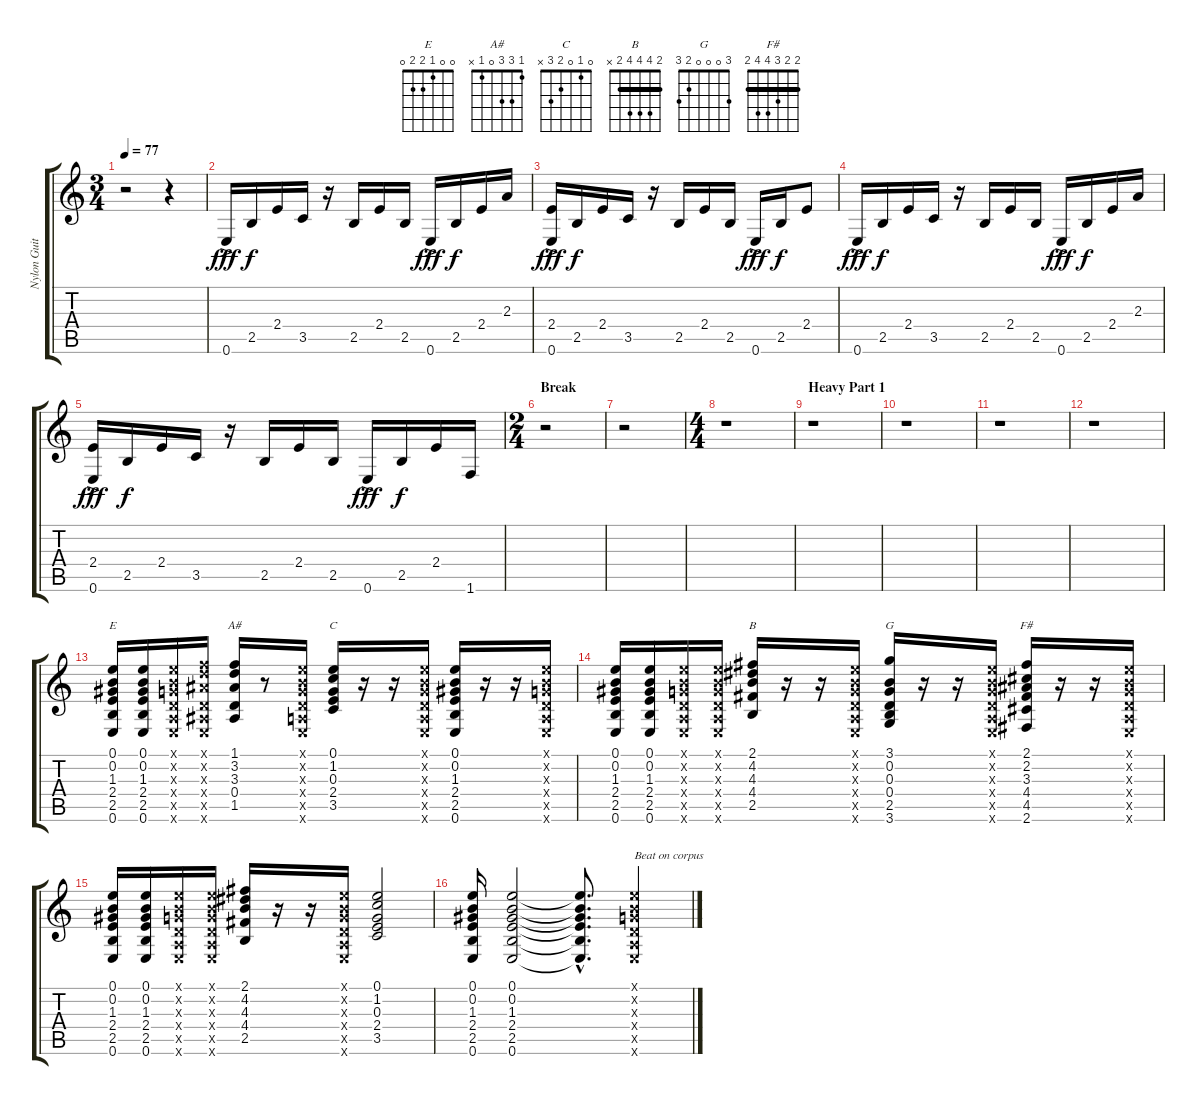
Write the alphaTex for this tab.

\track ("Nylon Guitar" "Nylon Guit") {instrument acousticguitarnylon}
\staff {score tabs}
\tuning (E4 B3 G3 D3 A2 E2) {hide}
\chord ("E" 0 0 1 2 2 0)
\chord ("A#" 1 3 3 0 1 x)
\chord ("C" 0 1 0 2 3 x)
\chord ("B" 2 4 4 4 2 x) {barre 2}
\chord ("G" 3 0 0 0 2 3)
\chord ("F#" 2 2 3 4 4 2) {barre 2}
\ts (3 4)
\tempo 77
\clef g2
\ks c
r.2{dy f} r.4 |
0.6{ac}.16{dy fff} 2.5.16{dy f} 2.4.16 3.5.16 r.16 2.5.16 2.4.16 2.5.16 0.6{ac}.16{dy fff} 2.5.16{dy f} 2.4.16 2.3.16 |
(2.4 0.6{ac}).16{dy fff} 2.5.16{dy f} 2.4.16 3.5.16 r.16 2.5.16 2.4.16 2.5.16 0.6{ac}.16{dy fff} 2.5.16{dy f} 2.4.8 |
0.6{ac}.16{dy fff} 2.5.16{dy f} 2.4.16 3.5.16 r.16 2.5.16 2.4.16 2.5.16 0.6{ac}.16{dy fff} 2.5.16{dy f} 2.4.16 2.3.16 |
(2.4 0.6{ac}).16{dy fff} 2.5.16{dy f} 2.4.16 3.5.16 r.16 2.5.16 2.4.16 2.5.16 0.6{ac}.16{dy fff} 2.5.16{dy f} 2.4.16 1.6.16 |
\ts (2 4)
\section ("" "Break")
r.2 |
r.2 |
\ts (4 4)
r.1 |
\section ("" "Heavy Part 1")
r.1 |
r.1 |
r.1 |
r.1 |
(0.1 0.2 1.3 2.4 2.5 0.6).16{ch "E" volume 11} (0.1 0.2 1.3 2.4 2.5 0.6).16 (0.1{x} 0.2{x} 0.3{x} 0.4{x} 0.5{x} 0.6{x}).16 (1.1{x} 3.2{x} 3.3{x} 0.4{x} 1.5{x} 0.6{x}).16 (1.1 3.2 3.3 0.4 1.5).16{ch "A#"} r.8 (0.1{x} 0.2{x} 0.3{x} 0.4{x} 0.5{x} 0.6{x}).16 (0.1 1.2 0.3 2.4 3.5).16{ch "C"} r.16 r.16 (0.1{x} 0.2{x} 0.3{x} 0.4{x} 0.5{x} 0.6{x}).16 (0.1 0.2 1.3 2.4 2.5 0.6).16 r.16 r.16 (0.1{x} 0.2{x} 0.3{x} 0.4{x} 0.5{x} 0.6{x}).16 |
(0.1 0.2 1.3 2.4 2.5 0.6).16 (0.1 0.2 1.3 2.4 2.5 0.6).16 (0.1{x} 0.2{x} 0.3{x} 0.4{x} 0.5{x} 0.6{x}).16 (0.1{x} 0.2{x} 0.3{x} 0.4{x} 0.5{x} 0.6{x}).16 (2.1 4.2 4.3 4.4 2.5).16{ch "B"} r.16 r.16 (0.1{x} 0.2{x} 0.3{x} 0.4{x} 0.5{x} 0.6{x}).16 (3.1 0.2 0.3 0.4 2.5 3.6).16{ch "G"} r.16 r.16 (0.1{x} 0.2{x} 0.3{x} 0.4{x} 0.5{x} 0.6{x}).16 (2.1 2.2 3.3 4.4 4.5 2.6).16{ch "F#"} r.16 r.16 (0.1{x} 0.2{x} 0.3{x} 0.4{x} 0.5{x} 0.6{x}).16 |
(0.1 0.2 1.3 2.4 2.5 0.6).16 (0.1 0.2 1.3 2.4 2.5 0.6).16 (0.1{x} 0.2{x} 0.3{x} 0.4{x} 0.5{x} 0.6{x}).16 (0.1{x} 0.2{x} 0.3{x} 0.4{x} 0.5{x} 0.6{x}).16 (2.1 4.2 4.3 4.4 2.5).16 r.16 r.16 (0.1{x} 0.2{x} 0.3{x} 0.4{x} 0.5{x} 0.6{x}).16 (0.1 1.2 0.3 2.4 3.5).2 |
(0.1 0.2 1.3 2.4 2.5 0.6).16 (0.1 0.2 1.3 2.4 2.5 0.6).2 (0.1{hac t} 0.2{hac t} 1.3{hac t} 2.4{hac t} 2.5{hac t} 0.6{hac t}).8{d} (0.1{x} 0.2{x} 0.3{x} 0.4{x} 0.5{x} 0.6{x}).4{txt "Beat on corpus"}
